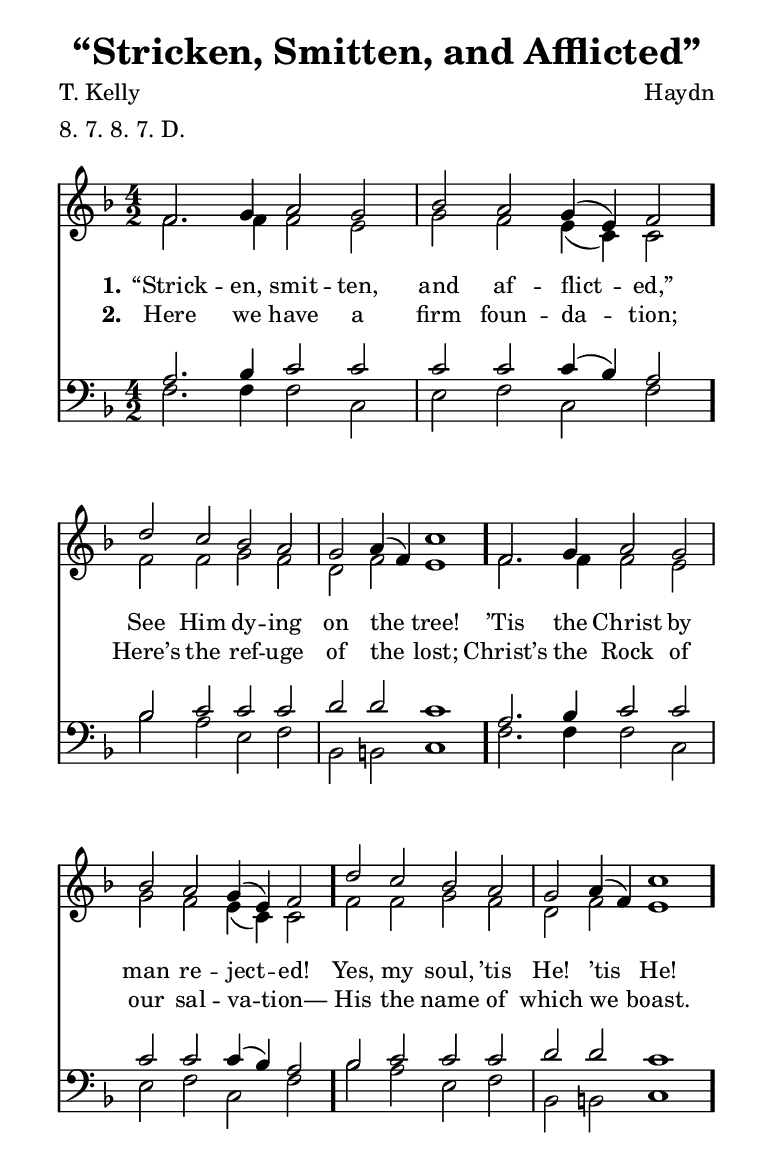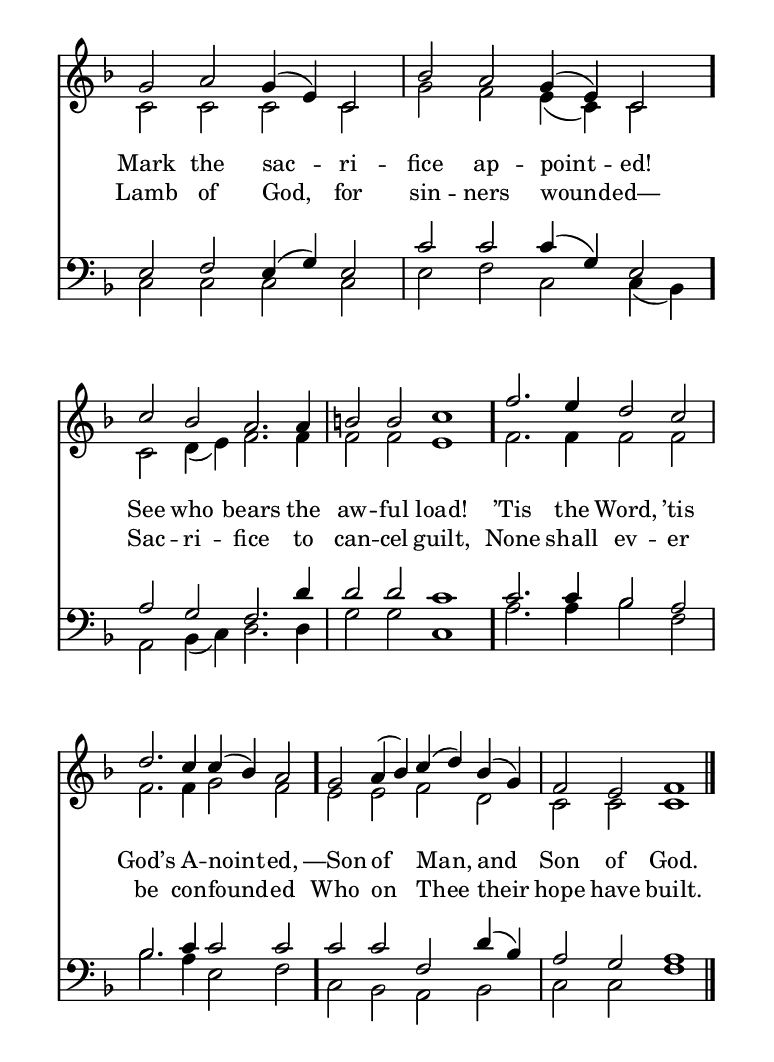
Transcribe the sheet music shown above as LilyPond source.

\include "common/global.ily"
\paper {
  \include "common/paper.ily"
  %ragged-bottom = ##t
  %ragged-last-bottom = ##t
  systems-per-page = ##f
  % XXX lilypond wants to put this on four systems, so let it ; but we should
  % probably expand font size until five systems is "natural"
  %systems-per-page = 5
  %page-count = ##f
}

\header{
  hymnnumber = "36"
  title = "“Stricken, Smitten, and Afflicted”"
  tunename = "Austria"
  meter = "8. 7. 8. 7. D."
  poet = "T. Kelly"
  composer = "Haydn"
  %copyright = ""
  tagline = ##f
}

% for fermata in MIDI
ta = { \tempo 2=90 }
tb = { \tempo 2=45 }

patternAA = { c2. c4 c2 c2 | c2 c2 c4( c4) c2 }
patternAB = { c2. c4 c2 c2 | c2 c2 c2      c2 }

patternBA = { c2 c2 c2 c2 | c2 c4( c4) c1 }
patternBB = { c2 c2 c2 c2 | c2 c2      c1 }

patternCA = { c2 c2 c4( c4) c2 | c2 c2 c4( c4) c2      }
patternCB = { c2 c2 c2      c2 | c2 c2 c4( c4) c2      }
patternCC = { c2 c2 c2      c2 | c2 c2 c2      c4( c4) }

patternDA = { c2 c2      c2. c4 | c2 c2 c1 }
patternDB = { c2 c4( c4) c2. c4 | c2 c2 c1 }

patternEA = { c2. c4 c2 c2 | c2. c4 c4( c4) c2 }
patternEB = { c2. c4 c2 c2 | c2. c4 c2      c2 }

patternFA = { c2 c4( c4) c4( c4) c4( c4) | c2 c2 c1 }
patternFB = { c2 c2      c2      c2      | c2 c2 c1 }
patternFC = { c2 c2      c2      c4( c4) | c2 c2 c1 }

global = {
  \include "common/overrides.ily"
  \override Staff.TimeSignature.style = #'()
  \time 4/2
  \override Score.MetronomeMark.transparent = ##t % hide all fermata changes too
  \ta
  \key f \major
  %\partial 4
  \autoBeamOff
}

notesSoprano = {
\global
\relative c' {

  \changePitch \patternAA { f g a g | bes a g e f }
  \changePitch \patternBA { d' c bes a | g a f c' }
  \changePitch \patternAA { f, g a g | bes a g e f }
  \changePitch \patternBA { d' c bes a | g a f c' }

  \changePitch \patternCA { g a g e c | bes' a g e c }
  \changePitch \patternDA { c' bes a a | b b c }
  \changePitch \patternEA { f e d c | d c c bes a }
  \changePitch \patternFA { g a bes c d bes g | f e f }

  \bar "|."

}
}

notesAlto = {
\global
\relative e' {

  \changePitch \patternAA { f f f e | g f e c c }
  \changePitch \patternBB { f f g f | d f e }
  \changePitch \patternAA { f f f e | g f e c c }
  \changePitch \patternBB { f f g f | d f e }

  \changePitch \patternCB { c c c c | g' f e c c }
  \changePitch \patternDB { c d e f f | f f e }
  \changePitch \patternEB { f f f f | f f g f }
  \changePitch \patternFB { e e f d | c c c }

}
}

notesTenor = {
\global
\relative a {

  \changePitch \patternAA { a bes c c | c c c bes a }
  \changePitch \patternBB { bes c c c | d d c }
  \changePitch \patternAA { a bes c c | c c c bes a }
  \changePitch \patternBB { bes c c c | d d c }

  \changePitch \patternCA { e, f e g e | c' c c g e }
  \changePitch \patternDA { a g f d' | d d c }
  \changePitch \patternEB { c c bes a | bes c c c }
  \changePitch \patternFC { c c f, d' bes | a g a }

}
}

notesBass = {
\global
\relative f {

  \changePitch \patternAB { f f f c | e f c f }
  \changePitch \patternBB { bes a e f | bes, b c }
  \changePitch \patternAB { f f f c | e f c f }
  \changePitch \patternBB { bes a e f | bes, b c }

  \changePitch \patternCC { c c c c | e f c c bes }
  \changePitch \patternDB { a bes c d d | g g c, }
  \changePitch \patternEB { a' a bes f | bes a e f }
  \changePitch \patternFB { c bes a bes | c c f }

}
}

wordsA = \lyricmode {
\set stanza = "1."

“Strick -- en, smit -- ten, and af -- flict -- ed,” \bar "."
See Him dy -- ing on the tree! \bar "."
’Tis the Christ by man re -- ject -- ed! \bar "."
Yes, my soul, ’tis He! ’tis He! \bar "."
Mark the sac -- ri -- fice ap -- point -- ed! \bar "."
See who bears the aw -- ful load! \bar "."
’Tis the Word, ’tis God’s A -- noint -- ed, \bar "."
—Son of Man, and Son of God. \bar "."

}

wordsB = \lyricmode {
\set stanza = "2."

Here we have a firm foun -- da -- tion;
Here’s the ref -- uge of the lost;
Christ’s the Rock of our sal -- va -- tion—
His the name of which we boast.
Lamb of God, for sin -- ners wound -- ed—
Sac -- ri -- fice to can -- cel guilt,
None shall ev -- er be con -- found -- ed
Who on Thee their hope have built.

}

\score {
  \context ChoirStaff <<
    \context Staff = upper <<
      \set ChoirStaff.systemStartDelimiter = #'SystemStartBar
      \context Voice  = sopranos { \voiceOne << \notesSoprano >> }
      \context Voice  = altos { \voiceTwo << \notesAlto >> }
      \context Lyrics = one   \lyricsto sopranos \wordsA
      \context Lyrics = two   \lyricsto sopranos \wordsB
    >>
    \context Staff = men <<
      \clef bass
      \context Voice  = tenors { \voiceOne << \notesTenor >> }
      \context Voice  = basses { \voiceTwo << \notesBass >> }
    >>
  >>
  \layout {
    \include "common/layout.ily"
  }
  \midi{
    \include "common/midi.ily"
  }
}

\version "2.18.0"  % necessary for upgrading to future LilyPond versions.

% vi:set et ts=2 sw=2 ai nocindent syntax=lilypond:
